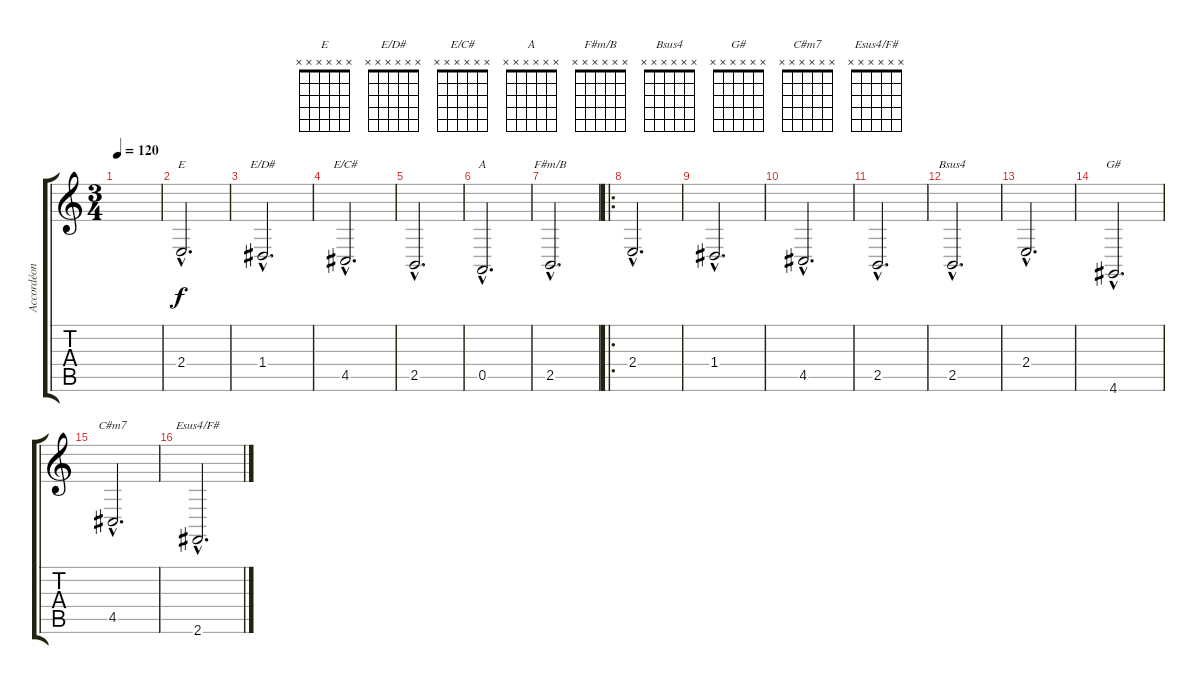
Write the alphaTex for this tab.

\track ("Accordéon b" "Accordéon ") {instrument accordion}
\staff {score tabs}
\tuning (E4 B3 G3 D3 A2 E2) {hide}
\chord ("E" x x x x x x) {firstfret 0}
\chord ("E/D#" x x x x x x) {firstfret 0}
\chord ("E/C#" x x x x x x) {firstfret 0}
\chord ("A" x x x x x x) {firstfret 0}
\chord ("F#m/B" x x x x x x) {firstfret 0}
\chord ("Bsus4" x x x x x x) {firstfret 0}
\chord ("G#" x x x x x x) {firstfret 0}
\chord ("C#m7" x x x x x x) {firstfret 0}
\chord ("Esus4/F#" x x x x x x) {firstfret 0}
\ts (3 4)
\tempo 120
\clef g2
\ks c
|
2.4{hac}.2{d ch "E"} |
1.4{hac}.2{d ch "E/D#"} |
4.5{hac}.2{d ch "E/C#"} |
2.5{hac}.2{d} |
0.5{hac}.2{d ch "A"} |
2.5{hac}.2{d ch "F#m/B"} |
\ro
2.4{hac}.2{d} |
1.4{hac}.2{d} |
4.5{hac}.2{d} |
2.5{hac}.2{d} |
2.5{hac}.2{d ch "Bsus4"} |
2.4{hac}.2{d} |
4.6{hac}.2{d ch "G#"} |
4.5{hac}.2{d ch "C#m7"} |
2.6{hac}.2{d ch "Esus4/F#"}
